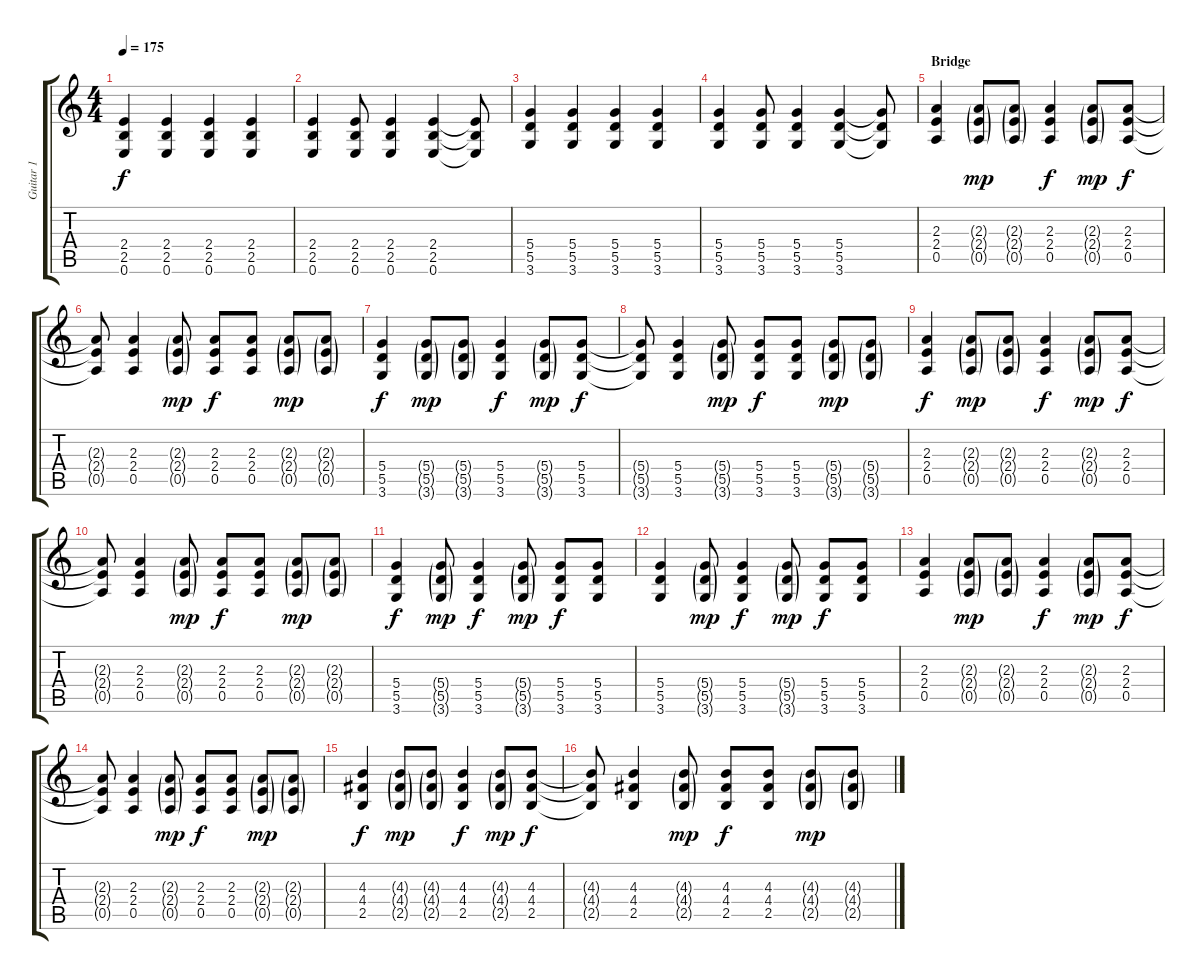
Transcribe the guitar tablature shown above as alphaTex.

\track ("Guitar 1" "Guitar 1") {instrument distortionguitar}
\staff {score tabs}
\tuning (E4 B3 G3 D3 A2 E2) {hide}
\ts (4 4)
\tempo 175
\clef g2
\ks c
(2.4 2.5 0.6).4{dy f} (2.4 2.5 0.6).4 (2.4 2.5 0.6).4 (2.4 2.5 0.6).4 |
(2.4 2.5 0.6).4 (2.4 2.5 0.6).8 (2.4 2.5 0.6).4 (2.4 2.5 0.6).4 (2.4{t} 2.5{t} 0.6{t}).8 |
(5.4 5.5 3.6).4 (5.4 5.5 3.6).4 (5.4 5.5 3.6).4 (5.4 5.5 3.6).4 |
(5.4 5.5 3.6).4 (5.4 5.5 3.6).8 (5.4 5.5 3.6).4 (5.4 5.5 3.6).4 (5.4{t} 5.5{t} 3.6{t}).8 |
\section ("" "Bridge")
(2.3 2.4 0.5).4 (2.3{g} 2.4{g} 0.5{g}).8{dy mp} (2.3{g} 2.4{g} 0.5{g}).8 (2.3 2.4 0.5).4{dy f} (2.3{g} 2.4{g} 0.5{g}).8{dy mp} (2.3 2.4 0.5).8{dy f} |
(2.3{t} 2.4{t} 0.5{t}).8 (2.3 2.4 0.5).4 (2.3{g} 2.4{g} 0.5{g}).8{dy mp} (2.3 2.4 0.5).8{dy f} (2.3 2.4 0.5).8 (2.3{g} 2.4{g} 0.5{g}).8{dy mp} (2.3{g} 2.4{g} 0.5{g}).8 |
(5.4 5.5 3.6).4{dy f} (5.4{g} 5.5{g} 3.6{g}).8{dy mp} (5.4{g} 5.5{g} 3.6{g}).8 (5.4 5.5 3.6).4{dy f} (5.4{g} 5.5{g} 3.6{g}).8{dy mp} (5.4 5.5 3.6).8{dy f} |
(5.4{t} 5.5{t} 3.6{t}).8 (5.4 5.5 3.6).4 (5.4{g} 5.5{g} 3.6{g}).8{dy mp} (5.4 5.5 3.6).8{dy f} (5.4 5.5 3.6).8 (5.4{g} 5.5{g} 3.6{g}).8{dy mp} (5.4{g} 5.5{g} 3.6{g}).8 |
(2.3 2.4 0.5).4{dy f} (2.3{g} 2.4{g} 0.5{g}).8{dy mp} (2.3{g} 2.4{g} 0.5{g}).8 (2.3 2.4 0.5).4{dy f} (2.3{g} 2.4{g} 0.5{g}).8{dy mp} (2.3 2.4 0.5).8{dy f} |
(2.3{t} 2.4{t} 0.5{t}).8 (2.3 2.4 0.5).4 (2.3{g} 2.4{g} 0.5{g}).8{dy mp} (2.3 2.4 0.5).8{dy f} (2.3 2.4 0.5).8 (2.3{g} 2.4{g} 0.5{g}).8{dy mp} (2.3{g} 2.4{g} 0.5{g}).8 |
(5.4 5.5 3.6).4{dy f} (5.4{g} 5.5{g} 3.6{g}).8{dy mp} (5.4 5.5 3.6).4{dy f} (5.4{g} 5.5{g} 3.6{g}).8{dy mp} (5.4 5.5 3.6).8{dy f} (5.4 5.5 3.6).8 |
(5.4 5.5 3.6).4 (5.4{g} 5.5{g} 3.6{g}).8{dy mp} (5.4 5.5 3.6).4{dy f} (5.4{g} 5.5{g} 3.6{g}).8{dy mp} (5.4 5.5 3.6).8{dy f} (5.4 5.5 3.6).8 |
(2.3 2.4 0.5).4 (2.3{g} 2.4{g} 0.5{g}).8{dy mp} (2.3{g} 2.4{g} 0.5{g}).8 (2.3 2.4 0.5).4{dy f} (2.3{g} 2.4{g} 0.5{g}).8{dy mp} (2.3 2.4 0.5).8{dy f} |
(2.3{t} 2.4{t} 0.5{t}).8 (2.3 2.4 0.5).4 (2.3{g} 2.4{g} 0.5{g}).8{dy mp} (2.3 2.4 0.5).8{dy f} (2.3 2.4 0.5).8 (2.3{g} 2.4{g} 0.5{g}).8{dy mp} (2.3{g} 2.4{g} 0.5{g}).8 |
(4.3 4.4 2.5).4{dy f} (4.3{g} 4.4{g} 2.5{g}).8{dy mp} (4.3{g} 4.4{g} 2.5{g}).8 (4.3 4.4 2.5).4{dy f} (4.3{g} 4.4{g} 2.5{g}).8{dy mp} (4.3 4.4 2.5).8{dy f} |
(4.3{t} 4.4{t} 2.5{t}).8 (4.3 4.4 2.5).4 (4.3{g} 4.4{g} 2.5{g}).8{dy mp} (4.3 4.4 2.5).8{dy f} (4.3 4.4 2.5).8 (4.3{g} 4.4{g} 2.5{g}).8{dy mp} (4.3{g} 4.4{g} 2.5{g}).8
